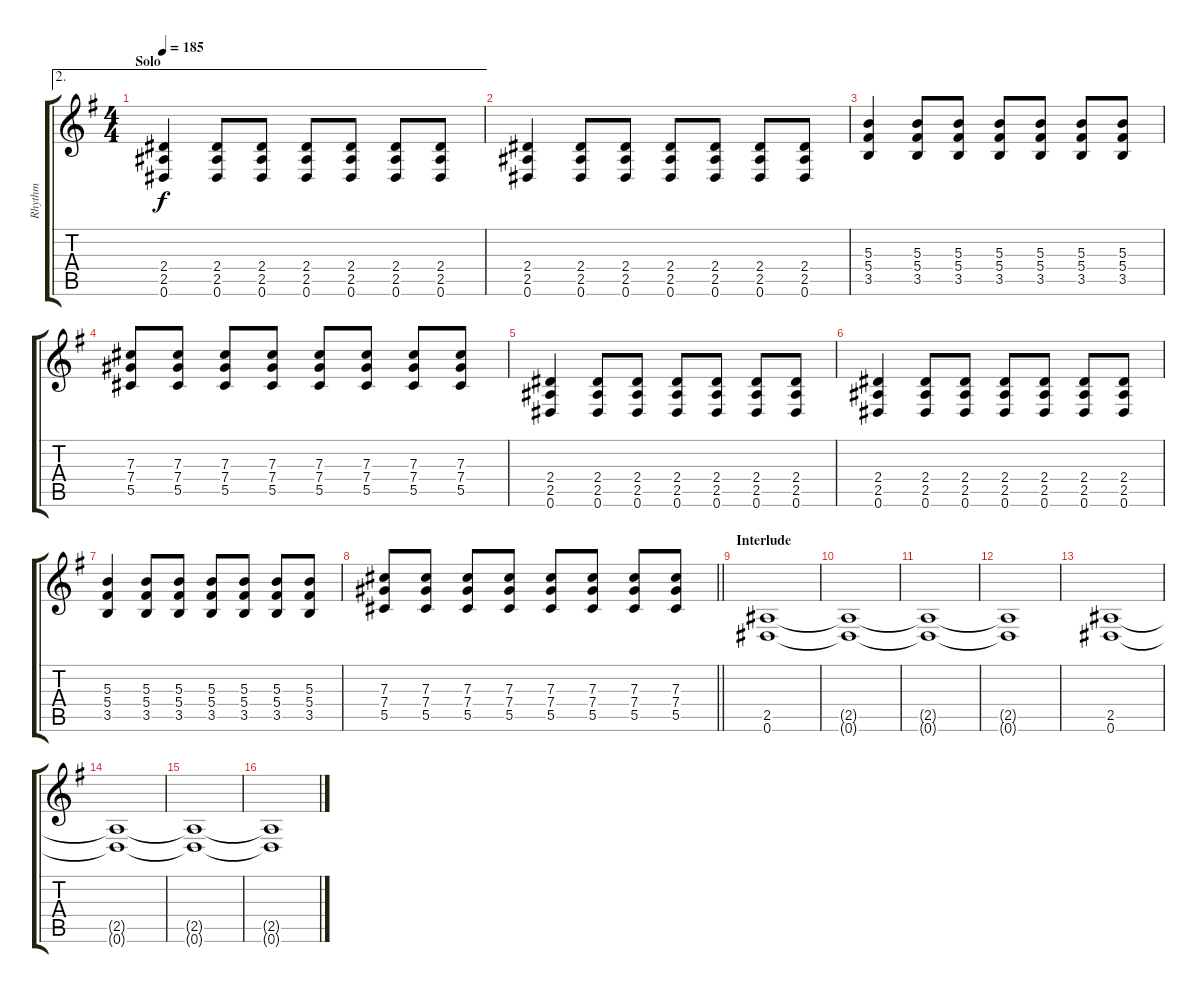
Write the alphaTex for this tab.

\track ("Rhythm" "Rhythm") {instrument overdrivenguitar}
\staff {score tabs}
\tuning (Eb4 Bb3 Gb3 Db3 Ab2 Eb2) {hide}
\ae 2
\ts (4 4)
\section ("" "Solo")
\tempo 185
\clef g2
\ks eminor
(2.4 2.5 0.6).4{dy f} (2.4 2.5 0.6).8 (2.4 2.5 0.6).8 (2.4 2.5 0.6).8 (2.4 2.5 0.6).8 (2.4 2.5 0.6).8 (2.4 2.5 0.6).8 |
(2.4 2.5 0.6).4 (2.4 2.5 0.6).8 (2.4 2.5 0.6).8 (2.4 2.5 0.6).8 (2.4 2.5 0.6).8 (2.4 2.5 0.6).8 (2.4 2.5 0.6).8 |
(5.3 5.4 3.5).4 (5.3 5.4 3.5).8 (5.3 5.4 3.5).8 (5.3 5.4 3.5).8 (5.3 5.4 3.5).8 (5.3 5.4 3.5).8 (5.3 5.4 3.5).8 |
(7.3 7.4 5.5).8 (7.3 7.4 5.5).8 (7.3 7.4 5.5).8 (7.3 7.4 5.5).8 (7.3 7.4 5.5).8 (7.3 7.4 5.5).8 (7.3 7.4 5.5).8 (7.3 7.4 5.5).8 |
(2.4 2.5 0.6).4 (2.4 2.5 0.6).8 (2.4 2.5 0.6).8 (2.4 2.5 0.6).8 (2.4 2.5 0.6).8 (2.4 2.5 0.6).8 (2.4 2.5 0.6).8 |
(2.4 2.5 0.6).4 (2.4 2.5 0.6).8 (2.4 2.5 0.6).8 (2.4 2.5 0.6).8 (2.4 2.5 0.6).8 (2.4 2.5 0.6).8 (2.4 2.5 0.6).8 |
(5.3 5.4 3.5).4 (5.3 5.4 3.5).8 (5.3 5.4 3.5).8 (5.3 5.4 3.5).8 (5.3 5.4 3.5).8 (5.3 5.4 3.5).8 (5.3 5.4 3.5).8 |
\barLineRight lightlight
(7.3 7.4 5.5).8 (7.3 7.4 5.5).8 (7.3 7.4 5.5).8 (7.3 7.4 5.5).8 (7.3 7.4 5.5).8 (7.3 7.4 5.5).8 (7.3 7.4 5.5).8 (7.3 7.4 5.5).8 |
\section ("" "Interlude")
(2.5 0.6).1 |
(2.5{t} 0.6{t}).1 |
(2.5{t} 0.6{t}).1 |
(2.5{t} 0.6{t}).1 |
(2.5 0.6).1 |
(2.5{t} 0.6{t}).1 |
(2.5{t} 0.6{t}).1 |
(2.5{t} 0.6{t}).1
